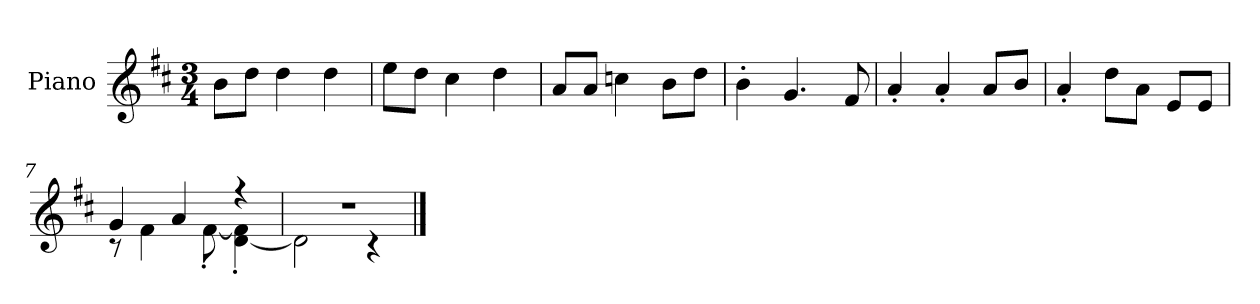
**kern
*part1
*staff1
*I"Piano
*I'P-no
*clefG2
*k[f#c#]
*M3/4
*MM175
=1
8b\L
8dd\J
4dd\
4dd\
=2
8ee\L
8dd\J
4cc#\
4dd\
=3
8a/L
8a/J
4ccn\
8b\L
8dd\J
=4
4b'\
4.g/
8f#/
=5
4a'/
4a'/
8a/L
8b/J
=6
4a'/
8dd\L
8a\J
8e/L
8e/J
=7
*^
4g/	8r
.	4f#\
4a/	.
.	[8f#'\
4r	[4d\' 4f#\]'
=8	=8
2.r	2d\]
.	4r
*v	*v
==
*-
